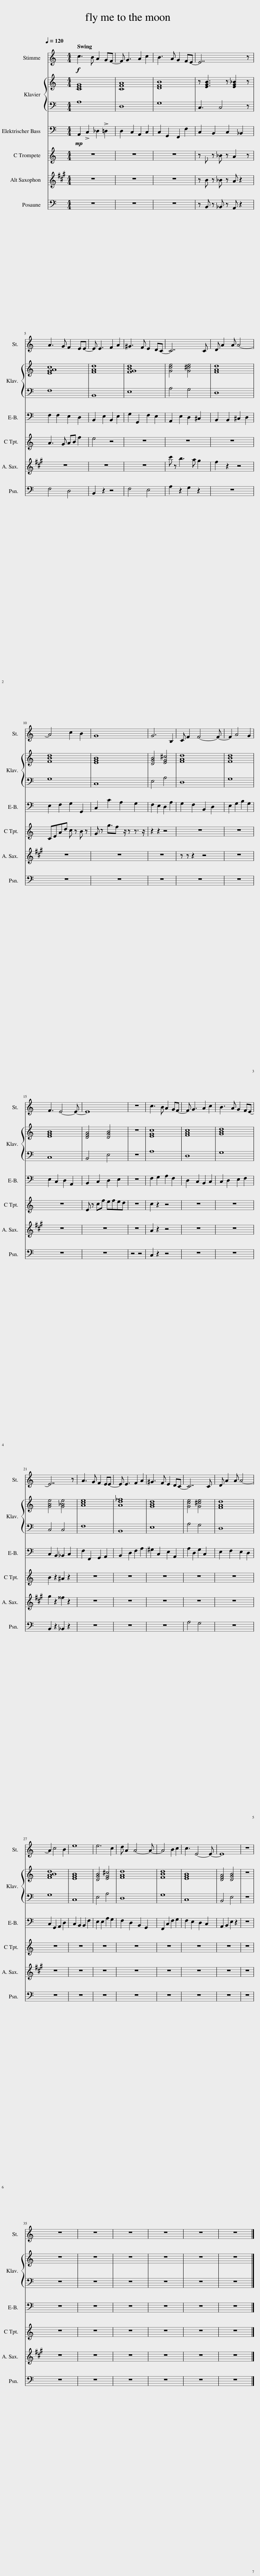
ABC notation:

X:1
%%score 1 { 2 | 3 } 4 5 6 7
L:1/8
Q:1/4=120
M:4/4
I:linebreak $
K:C
V:1 treble
V:2 treble
V:3 bass
V:4 bass transpose=-12
V:5 treble
V:6 treble transpose=-9
V:7 bass
V:1
!f! c3 B A2 GF- | F G3 A2 c2 | B3 A G2 FE- | E7 z |$ A3 G F2 EE- | %5
 E E3 F2 A2 | ^G3 F E2 DC- | C7 C | D A2 A A4- |$ A4 c2 B2 | %10
 G8 | G6 B,2 | C F2 F4- F- | F2 A4 G2 |$ F3 E4- E- | %15
 E8 | z8 | c3 B A2 GF- | F G3 A2 c2 | B3 A G2 FE- |$ %20
 E7 z | A3 G F2 EE- | E E3 F2 A2 | ^G3 F E2 DC- | C7 C | %25
 D A2 A A4- |$ A2 c4 B2 | e8 | e6 c2 | d A2 A4- A- | %30
 A4 B2 c2 | c3 E4- E- | E8 | z8 |$ z8 | %35
 z8 | z8 | z8 | z8 | z8 |] %40
V:2
 [CEG]8 | [CFA]8 | [DFB]8 | z [EGB]3 z [EG_B]2 z |$ [EGAc]8 | %5
 [FAd]8 | [FGBd]8 | [Gce]4 [G^ce]4 | [FAd]8 |$ [FBd]8 | %10
 [EGB]8 | [DGB]4 [EG^c]4 | [FAd]8 | [FBd]8 |$ [EGB]8 | %15
 [DFA]4 [DGB]4 | z8 | [EGc]8 | [FAc]8 | [Bdf]8 |$ %20
 [GBe]4 [G_Be]4 | [Ace]8 | [Ad_f]8 | [GBd]8 | [Gce]4 [G^ce]4 | %25
 [FAd]8 |$ [FABd]8 | [EGB]8 | [DGB]4 [EG^c]4 | [FAd]8 | %30
 [FBd]8 | [EGB]8 | [DFA]4 [DGB]4 | z8 |$ z8 | %35
 z8 | z8 | z8 | z8 | z8 |] %40
V:3
 A,8 | D,8 | G,8 | C,3 C,4 z |$ F,8 | %5
 B,,8 | E,8 | A,4 G,4 | D,8 |$ G,8 | %10
 C,8 | E,4 A,4 | D,8 | G,8 |$ C,8 | %15
 B,,4 E,4 | z8 | A,8 | D,8 | G,8 |$ %20
 C,4 C,4 | F,8 | B,,8 | E,8 | A,4 G,4 | %25
 D,8 |$ G,8 | C,8 | E,4 A,4 | D,8 | %30
 G,8 | C,8 | B,,4 E,4 | z8 |$ z8 | %35
 z8 | z8 | z8 | z8 | z8 |] %40
V:4
!mp! A,,2 !>!C,2 _D,2 !>!=D,2 | D,2 C,2 A,,2 C,2 | C,2 G,,2 F,,2 F,2 | C,2 B,,2 C,2 _B,,2 |$ F,2 F,2 E,2 D,2 | %5
 B,,2 E,2 B,,2 E,2 | G,2 G,,2 F,2 E,2 | A,,2 E,2 D,2 ^C,2 | B,,2 B,,2 ^C,2 D,2 |$ E,2 F,2 G,2 G,,2 | %10
 C,2 C2 A,2 G,2 | F,2 E,2 D,2 A,2 | G,2 F,2 B,,2 D,2 | E,2 G,2 B,2 G,2 |$ E,2 C,2 D,2 A,,2 | %15
 B,,2 C,2 D,2 E,2 | z8 | F,2 G,2 A,2 F,2 | D,2 C,2 B,,2 C,2 | C,2 D,2 E,2 F,2 |$ %20
 C,2 B,,2 _B,,2 C,2 | F,2 F,,2 G,,2 A,,2 | B,,2 D,2 F,2 A,2 | ^G,2 C,2 E,2 A,,2 | A,2 D,2 G,2 C,2 | %25
 E,2 F,2 E,2 D,2 |$ C,2 G,,2 A,,2 D,2 | C,2 B,,2 B,,2 F,2 | E,2 E,2 A,2 G,2 | F,2 D,2 B,,2 G,,2 | %30
 F,,2 C,2 F,2 G,2 | F,2 E,2 D,2 C,2 | A,,2 B,,2 E,2 z2 | z8 |$ z8 | %35
 z8 | z8 | z8 | z8 | z8 |] %40
V:5
 z8 | z8 | z8 | z x z _B z A2 z |$ A3 G AB f2 | %5
 e4 z4 | z8 | z8 | z8 |$ CEAd c z B z | %10
 G z g3/2f z/ z z3/2 z/ | z2 z2 z4 | z8 | z8 |$ z8 | %15
 E z cf efed | z8 | c2 z2 z4 | z8 | z8 |$ %20
 B2 z2 ^A2 z2 | z8 | z8 | z8 | z8 | %25
 z8 |$ z8 | z8 | z8 | z8 | %30
 z8 | z8 | z8 | z8 |$ z8 | %35
 z8 | z8 | z8 | z8 | z8 |] %40
V:6
[K:A] z8 | z8 | z8 | z B z _B z A z2 |$ z8 | %5
 z8 | z8 | c' z b3 a g2 | f2 z2 z4 |$ z8 | %10
 z8 | z8 | z z z2 z4 | z8 |$ z8 | %15
 z8 | z8 | A2 z2 z4 | z8 | z8 |$ %20
 g2 z2 ^^f2 z2 | z8 | z8 | z8 | z8 | %25
 z8 |$ z8 | z8 | z8 | z8 | %30
 z8 | z8 | z8 | z8 |$ z8 | %35
 z8 | z8 | z8 | z8 | z8 |] %40
V:7
 z8 | z8 | z8 | z B,, z _B,, z A,, z2 |$ F,4 D,4 | %5
 B,,2 z2 z4 | F,4 E,4 | A,2 z2 G,2 z2 | z8 |$ z8 | %10
 z8 | z8 | z8 | z8 |$ z8 | %15
 z8 | z4 z4 | C,2 z2 z4 | z8 | z8 |$ %20
 B,,2 z2 _B,,2 z2 | z8 | z8 | z8 | A,4 G,4 | %25
 z8 |$ z8 | z8 | z8 | z8 | %30
 z8 | z8 | z8 | z8 |$ z8 | %35
 z8 | z8 | z8 | z8 | z8 |] %40
